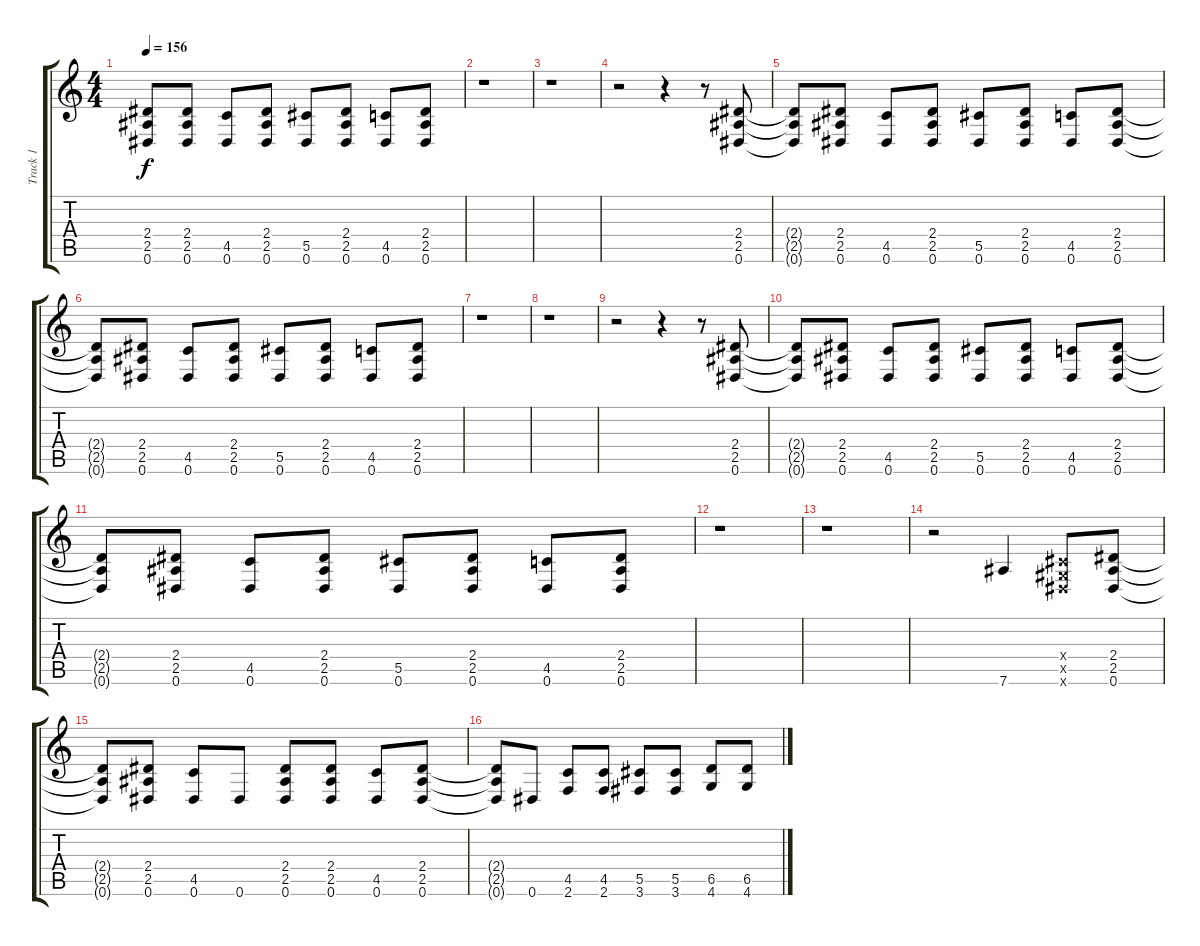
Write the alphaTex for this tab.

\track ("Track 1" "Track 1") {instrument overdrivenguitar}
\staff {score tabs}
\tuning (Eb4 Bb3 Gb3 Db3 Ab2 Eb2) {hide}
\ts (4 4)
\tempo 156
\clef g2
\ks c
(2.4{t} 2.5{t} 0.6{t}).8{dy f} (2.4 2.5 0.6).8 (4.5 0.6).8 (2.4 2.5 0.6).8 (5.5 0.6).8 (2.4 2.5 0.6).8 (4.5 0.6).8 (2.4 2.5 0.6).8 |
r.1 |
r.1 |
r.2 r.4 r.8 (2.4 2.5 0.6).8 |
(2.4{t} 2.5{t} 0.6{t}).8 (2.4 2.5 0.6).8 (4.5 0.6).8 (2.4 2.5 0.6).8 (5.5 0.6).8 (2.4 2.5 0.6).8 (4.5 0.6).8 (2.4 2.5 0.6).8 |
(2.4{t} 2.5{t} 0.6{t}).8 (2.4 2.5 0.6).8 (4.5 0.6).8 (2.4 2.5 0.6).8 (5.5 0.6).8 (2.4 2.5 0.6).8 (4.5 0.6).8 (2.4 2.5 0.6).8 |
r.1 |
r.1 |
r.2 r.4 r.8 (2.4 2.5 0.6).8 |
(2.4{t} 2.5{t} 0.6{t}).8 (2.4 2.5 0.6).8 (4.5 0.6).8 (2.4 2.5 0.6).8 (5.5 0.6).8 (2.4 2.5 0.6).8 (4.5 0.6).8 (2.4 2.5 0.6).8 |
(2.4{t} 2.5{t} 0.6{t}).8 (2.4 2.5 0.6).8 (4.5 0.6).8 (2.4 2.5 0.6).8 (5.5 0.6).8 (2.4 2.5 0.6).8 (4.5 0.6).8 (2.4 2.5 0.6).8 |
r.1 |
r.1 |
r.2 7.6.4 (0.4{x} 0.5{x} 0.6{x}).8 (2.4 2.5 0.6).8 |
(2.4{t} 2.5{t} 0.6{t}).8 (2.4 2.5 0.6).8 (4.5 0.6).8 0.6.8 (2.4 2.5 0.6).8 (2.4 2.5 0.6).8 (4.5 0.6).8 (2.4 2.5 0.6).8 |
(2.4{t} 2.5{t} 0.6{t}).8 0.6.8 (4.5 2.6).8 (4.5 2.6).8 (5.5 3.6).8 (5.5 3.6).8 (6.5 4.6).8 (6.5 4.6).8
